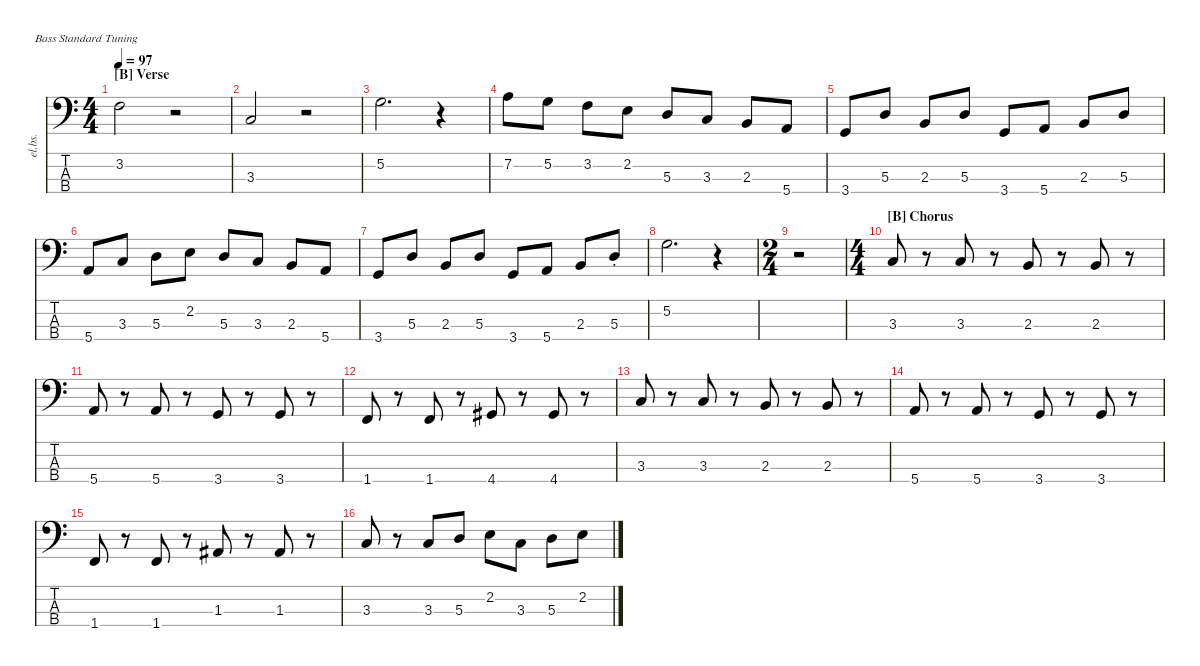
\defaultSystemsLayout 4
\hideDynamics
\bracketExtendMode nobrackets
\otherSystemsTrackNameOrientation horizontal
\track ("Electric Bass" "el.bs.") {instrument electricbassfinger}
\staff {score tabs}
\tuning (G2 D2 A1 E1)
\ts (4 4)
\section ("B" "Verse")
\tempo 97
\clef f4
\ks c
3.2.2{dy mf beam Down} r.2{beam Down} |
3.3.2{beam Up} r.2{beam Up} |
5.2.2{d beam Down} r.4{beam Down} |
7.2.8{beam Down} 5.2.8{beam Down} 3.2.8{beam Down} 2.2.8{beam Down} 5.3.8{beam Up} 3.3.8{beam Up} 2.3.8{beam Up} 5.4.8{beam Up} |
3.4.8{beam Up} 5.3.8{beam Up} 2.3.8{beam Up} 5.3.8{beam Up} 3.4.8{beam Up} 5.4.8{beam Up} 2.3.8{beam Up} 5.3.8{beam Up} |
5.4.8{beam Up} 3.3.8{beam Up} 5.3.8{beam Down} 2.2.8{beam Down} 5.3.8{beam Up} 3.3.8{beam Up} 2.3.8{beam Up} 5.4.8{beam Up} |
3.4.8{beam Up} 5.3.8{beam Up} 2.3.8{beam Up} 5.3.8{beam Up} 3.4.8{beam Up} 5.4.8{beam Up} 2.3.8{beam Up} 5.3{st}.8{beam Up} |
5.2.2{d beam Down} r.4{beam Down} |
\ts (2 4)
\beaming (8 2 2)
r.2{beam Down} |
\ts (4 4)
\beaming (8 2 2 2 2)
\section ("B" "Chorus")
3.3.8{beam Up} r.8{beam Up} 3.3.8{beam Up} r.8{beam Up} 2.3.8{beam Up} r.8{beam Up} 2.3.8{beam Up} r.8{beam Up} |
5.4.8{beam Up} r.8{beam Up} 5.4.8{beam Up} r.8{beam Up} 3.4.8{beam Up} r.8{beam Up} 3.4.8{beam Up} r.8{beam Up} |
1.4.8{beam Up} r.8{beam Up} 1.4.8{beam Up} r.8{beam Up} 4.4{acc #}.8{beam Up} r.8{beam Up} 4.4{acc #}.8{beam Up} r.8{beam Up} |
3.3.8{beam Up} r.8{beam Up} 3.3.8{beam Up} r.8{beam Up} 2.3.8{beam Up} r.8{beam Up} 2.3.8{beam Up} r.8{beam Up} |
5.4.8{beam Up} r.8{beam Up} 5.4.8{beam Up} r.8{beam Up} 3.4.8{beam Up} r.8{beam Up} 3.4.8{beam Up} r.8{beam Up} |
1.4.8{beam Up} r.8{beam Up} 1.4.8{beam Up} r.8{beam Up} 1.3{acc #}.8{beam Up} r.8{beam Up} 1.3{acc #}.8{beam Up} r.8{beam Up} |
3.3.8{beam Up} r.8{beam Up} 3.3.8{beam Up} 5.3.8{beam Up} 2.2.8{beam Down} 3.3.8{beam Down} 5.3.8{beam Down} 2.2.8{beam Down}
